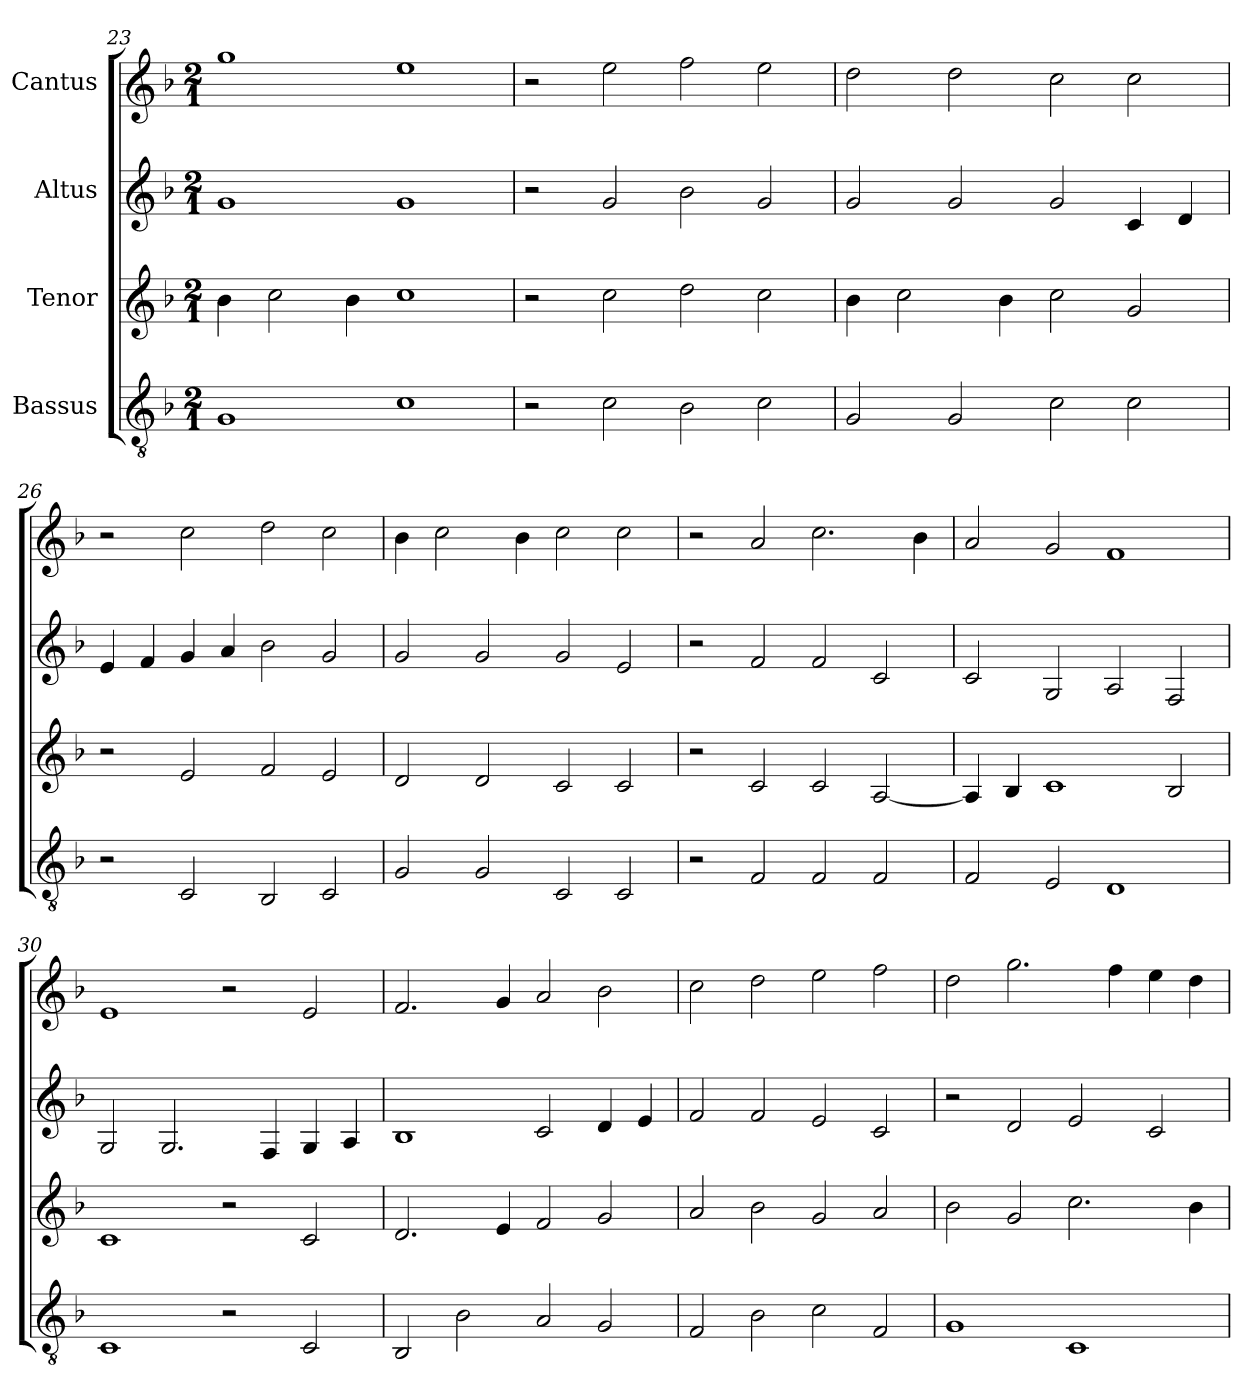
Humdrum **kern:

**kern	**kern	**kern	**kern
*part4	*part3	*part2	*part1
*staff4	*staff3	*staff2	*staff1
*I"Bassus	*I"Tenor	*I"Altus	*I"Cantus
*clefGv2	*clefG2	*clefG2	*clefG2
*ITrd7c12	*	*	*
*k[b-]	*k[b-]	*k[b-]	*k[b-]
*F:	*F:	*F:	*F:
*M2/1	*M2/1	*M2/1	*M2/1
=23	=23	=23	=23
1GGi	4b-i\	1gi	1ggi
.	2cci\	.	.
.	4b-i\	.	.
1Ci	1cci	1gi	1eei
=24	=24	=24	=24
2r	2r	2r	2r
2Ci\	2cci\	2gi/	2eei\
2BB-i\	2ddi\	2b-i\	2ffi\
2Ci\	2cci\	2gi/	2eei\
=25	=25	=25	=25
2GGi/	4b-i\	2gi/	2ddi\
.	2cci\	.	.
2GGi/	.	2gi/	2ddi\
.	4b-i\	.	.
2Ci\	2cci\	2gi/	2cci\
2Ci\	2gi/	4ci/	2cci\
.	.	4di/	.
!!LO:PB:g=z
=26	=26	=26	=26
2r	2r	4ei/	2r
.	.	4fi/	.
2CCi/	2ei/	4gi/	2cci\
.	.	4ai/	.
2BBB-i/	2fi/	2b-i\	2ddi\
2CCi/	2ei/	2gi/	2cci\
=27	=27	=27	=27
2GGi/	2di/	2gi/	4b-i\
.	.	.	2cci\
2GGi/	2di/	2gi/	.
.	.	.	4b-i\
2CCi/	2ci/	2gi/	2cci\
2CCi/	2ci/	2ei/	2cci\
=28	=28	=28	=28
2r	2r	2r	2r
2FFi/	2ci/	2fi/	2ai/
2FFi/	2ci/	2fi/	2.cci\
2FFi/	[<2Ai/	2ci/	.
.	.	.	4b-i\
=29	=29	=29	=29
2FFi/	4Ai/]	2ci/	2ai/
.	4B-i/	.	.
2EEi/	1ci	2Gi/	2gi/
1DDi	.	2Ai/	1fi
.	2B-i/	2Fi/	.
=30	=30	=30	=30
1CCi	1ci	2Gi/	1ei
.	.	2.Gi/	.
2r	2r	.	2r
.	.	4Fi/	.
2CCi/	2ci/	4Gi/	2ei/
.	.	4Ai/	.
!!LO:LB:g=z
=31	=31	=31	=31
2BBB-i/	2.di/	1B-i	2.fi/
2BB-i\	.	.	.
.	4ei/	.	4gi/
2AAi/	2fi/	2ci/	2ai/
2GGi/	2gi/	4di/	2b-i\
.	.	4ei/	.
=32	=32	=32	=32
2FFi/	2ai/	2fi/	2cci\
2BB-i\	2b-i\	2fi/	2ddi\
2Ci\	2gi/	2ei/	2eei\
2FFi/	2ai/	2ci/	2ffi\
=33	=33	=33	=33
1GGi	2b-i\	2r	2ddi\
.	2gi/	2di/	2.ggi\
1CCi	2.cci\	2ei/	.
.	.	.	4ffi\
.	.	2ci/	4eei\
.	4b-i\	.	4ddi\
=	=	=	=
*-	*-	*-	*-
